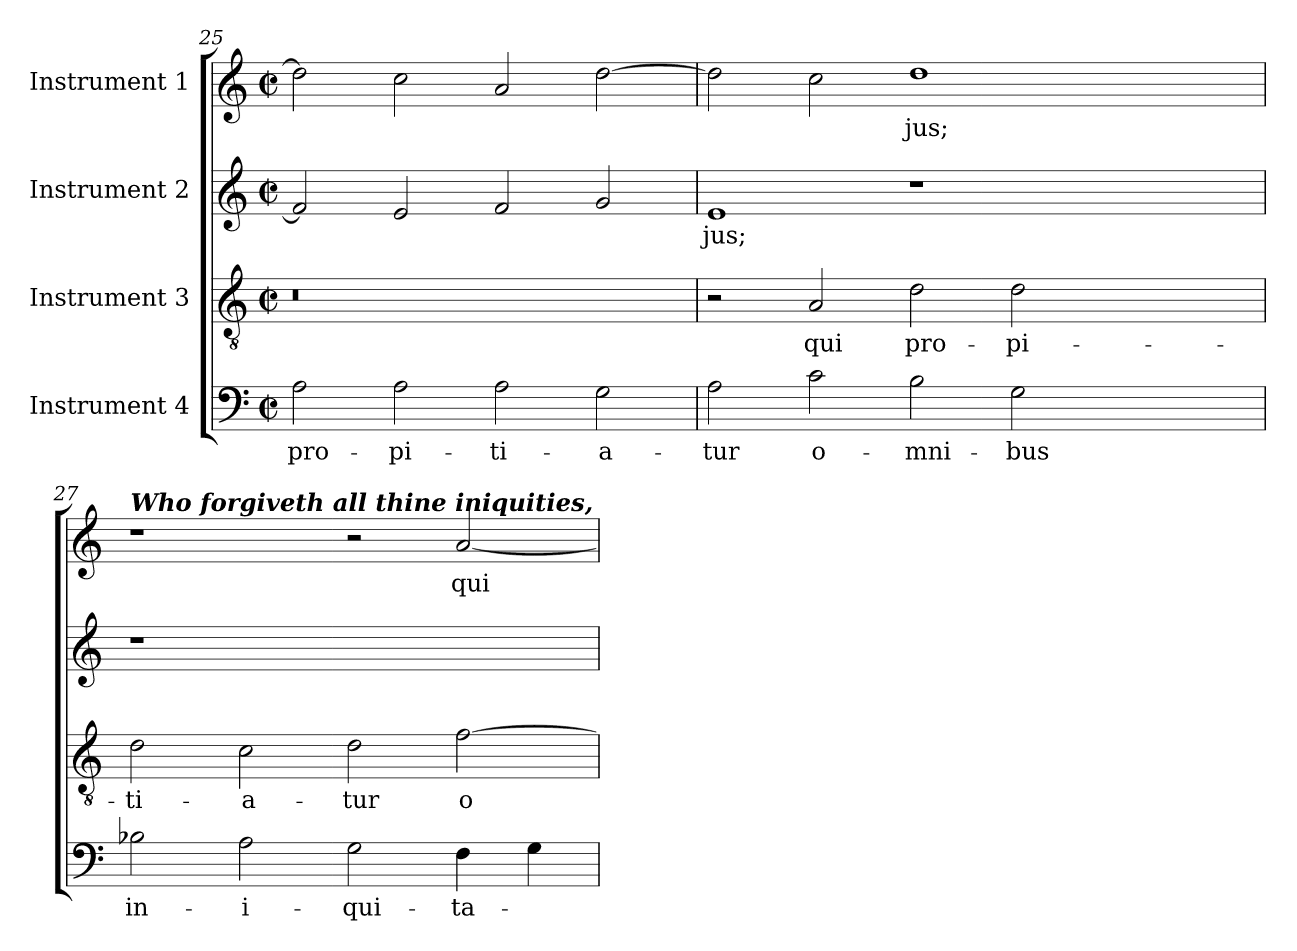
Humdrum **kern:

**kern	**text	**kern	**text	**kern	**text	**kern	**text
*part4	*part4	*part3	*part3	*part2	*part2	*part1	*part1
*staff4	*staff4	*staff3	*staff3	*staff2	*staff2	*staff1	*staff1
*I"Instrument 4	*	*I"Instrument 3	*	*I"Instrument 2	*	*I"Instrument 1	*
*clefF4	*	*clefGv2	*	*clefG2	*	*clefG2	*
*M2/2	*	*M2/2	*	*M2/2	*	*M2/2	*
*met(c|)	*	*met(c|)	*	*met(c|)	*	*met(c|)	*
=25	=25	=25	=25	=25	=25	=25	=25
!	!LO:LY:b:cj	!	!	!	!	!	!
2A\	pro-	0r	.	2f/]	.	2dd\]	.
!	!LO:LY:b:rj	!	!	!	!	!	!
2A\	-pi-	.	.	2e/	.	2cc\	.
!	!LO:LY:b:cj	!	!	!	!	!	!
2A\	-ti-	.	.	2f/	.	2a/	.
!	!LO:LY:b:cj	!	!	!	!	!	!
2G\	-a-	.	.	2g/	.	[<2dd\	.
!!LO:LB:g=z
=26	=26	=26	=26	=26	=26	=26	=26
!	!LO:LY:b:cj	!	!	!	!LO:LY:b:cj	!	!
2A\	-tur	2r	.	1e	-jus;	2dd\]	.
!	!LO:LY:b:cj	!	!LO:LY:b:cj	!	!	!	!
2c\	o-	2A/	qui	.	.	2cc\	.
!	!LO:LY:b:rj	!	!LO:LY:b:cj	!LO:N:vis=1	!	!	!LO:LY:b:cj
2B\	-mni-	2d\	pro-	0r	.	1dd	-jus;
!	!LO:LY:b:rj	!	!LO:LY:b:cj	!	!	!	!
2G\	-bus	2d\	-pi-	.	.	.	.
1ryy	.	1ryy	.	.	.	1ryy	.
=27	=27	=27	=27	=27	=27	=27	=27
!	!	!	!	!	!	!LO:TX:a:Bi:t=Who forgiveth all thine iniquities,	!
!	!LO:LY:b:cj	!	!LO:LY:b:cj	!	!	!	!
2B-\	in-	2d\	-ti-	1r	.	1r	.
!	!LO:LY:b:cj	!	!LO:LY:b:cj	!	!	!	!
2A\	-i-	2c\	-a-	.	.	.	.
!	!LO:LY:b:cj	!	!LO:LY:b:cj	!	!	!	!
2G\	-qui-	2d\	-tur	1ryy	.	2r	.
!	!LO:LY:b:cj	!	!LO:LY:b:cj	!	!	!	!LO:LY:b:cj
4F\	-ta-	[>2f\	o-	.	.	[<2a/	qui
4G\	.	.	.	.	.	.	.
=	=	=	=	=	=	=	=
*-	*-	*-	*-	*-	*-	*-	*-
